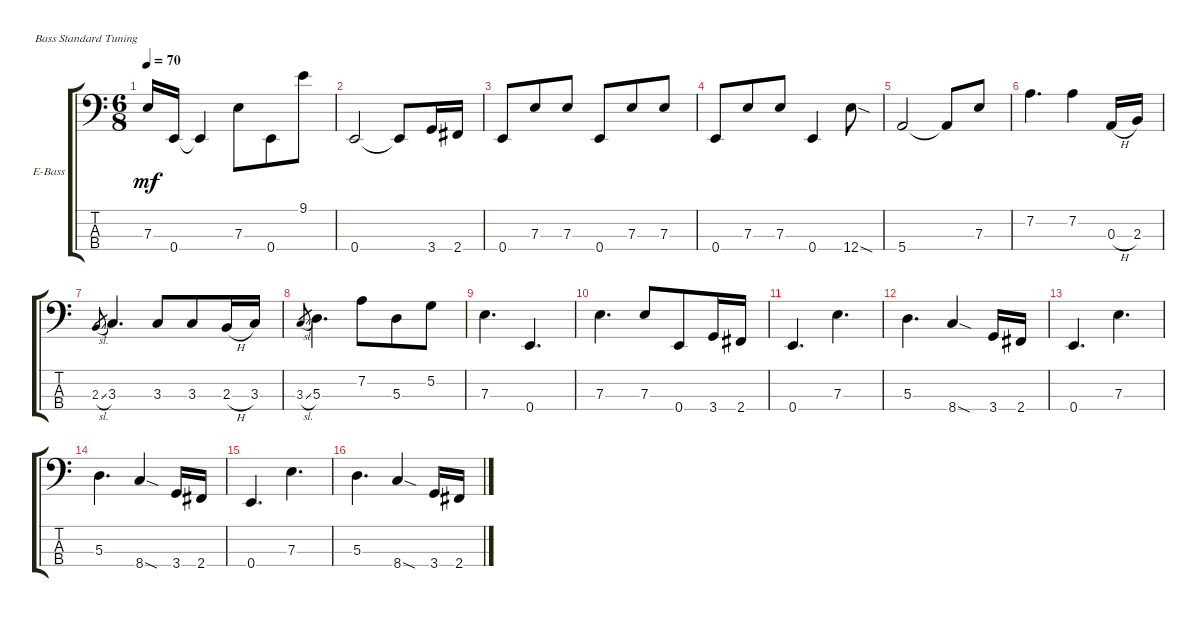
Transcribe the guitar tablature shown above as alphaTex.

\defaultSystemsLayout 4
\bracketExtendMode groupsimilarinstruments
\firstSystemTrackNameOrientation horizontal
\otherSystemsTrackNameOrientation horizontal
\track ("Electric Bass" "E-Bass") {instrument electricbassfinger}
\staff {score tabs}
\tuning (G2 D2 A1 E1)
\ts (6 8)
\tempo 70
\clef f4
\scale
0.333333
\ks c
7.3.16{dy mf} 0.4.16 0.4{t}.4 7.3.8 0.4.8 9.1.8 |
\scale
0.333333 0.4.2 0.4{t}.8 3.4.16 2.4.16 |
\scale
0.333333 0.4.8 7.3.8 7.3.8 0.4.8 7.3.8 7.3.8 |
\scale
0.333333 0.4.8 7.3.8 7.3.8 0.4.4 12.4{sod}.8 |
\scale
0.333333 5.4.2 5.4{t}.8 7.3.8 |
\scale
0.333333 7.2.4{d} 7.2.4 0.3{h}.16 2.3.16 |
\scale
0.333333 2.3{sl}.8{gr} 3.3.4{d} 3.3.8 3.3.8 2.3{h}.16 3.3.16 |
\scale
0.333333 3.3{sl}.8{gr} 5.3.4{d} 7.2.8 5.3.8 5.2.8 |
\scale
0.333333 7.3.4{d} 0.4.4{d} |
\scale
0.333333 7.3.4{d} 7.3.8 0.4.8 3.4.16 2.4.16 |
\scale
0.333333 0.4.4{d} 7.3.4{d} |
\scale
0.333333 5.3.4{d} 8.4{sod}.4 3.4.16 2.4.16 |
\scale
0.333333 0.4.4{d} 7.3.4{d} |
\scale
0.333333 5.3.4{d} 8.4{sod}.4 3.4.16 2.4.16 |
\scale
0.333333 0.4.4{d} 7.3.4{d} |
\scale
0.333333 5.3.4{d} 8.4{sod}.4 3.4.16 2.4.16
